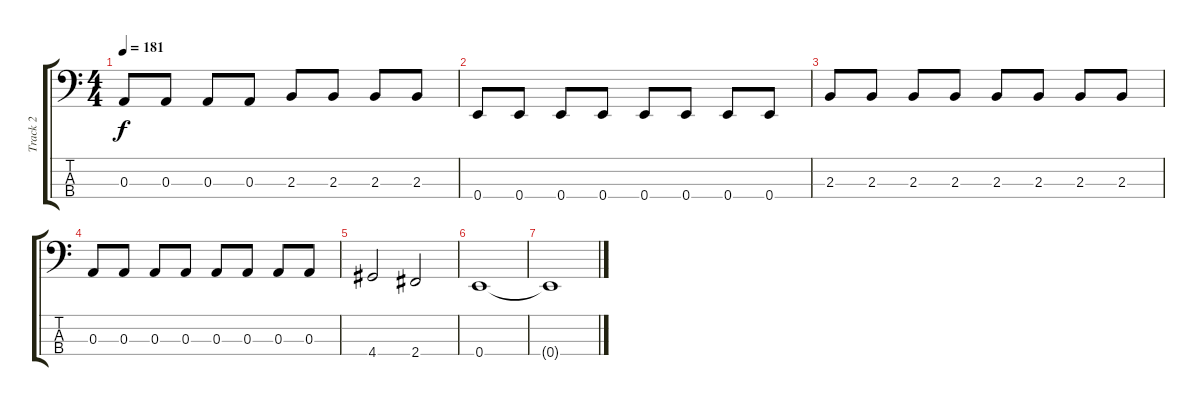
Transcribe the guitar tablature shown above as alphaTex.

\track ("Track 2" "Track 2") {instrument electricbassfinger}
\staff {score tabs}
\tuning (G2 D2 A1 E1) {hide}
\ts (4 4)
\tempo 181
\clef f4
\ks c
0.3.8{dy f} 0.3.8 0.3.8 0.3.8 2.3.8 2.3.8 2.3.8 2.3.8 |
0.4.8 0.4.8 0.4.8 0.4.8 0.4.8 0.4.8 0.4.8 0.4.8 |
2.3.8 2.3.8 2.3.8 2.3.8 2.3.8 2.3.8 2.3.8 2.3.8 |
0.3.8 0.3.8 0.3.8 0.3.8 0.3.8 0.3.8 0.3.8 0.3.8 |
4.4.2 2.4.2 |
0.4.1 |
0.4{t}.1
